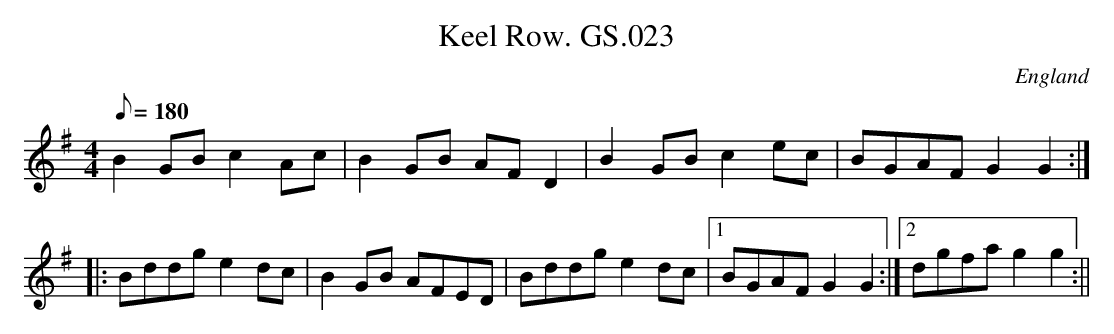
X:1
T:Keel Row. GS.023
M:4/4
L:1/8
Q:180
O:England
K:G major
B2 GB c2 Ac | B2 GB AF D2 | B2 GB c2 ec | BGAF G2G2 :||:!
Bddg e2 dc | B2 GB AFED | Bddg e2 dc |1 BGAF G2 G2 :|2 dgfa g2g2 :||
